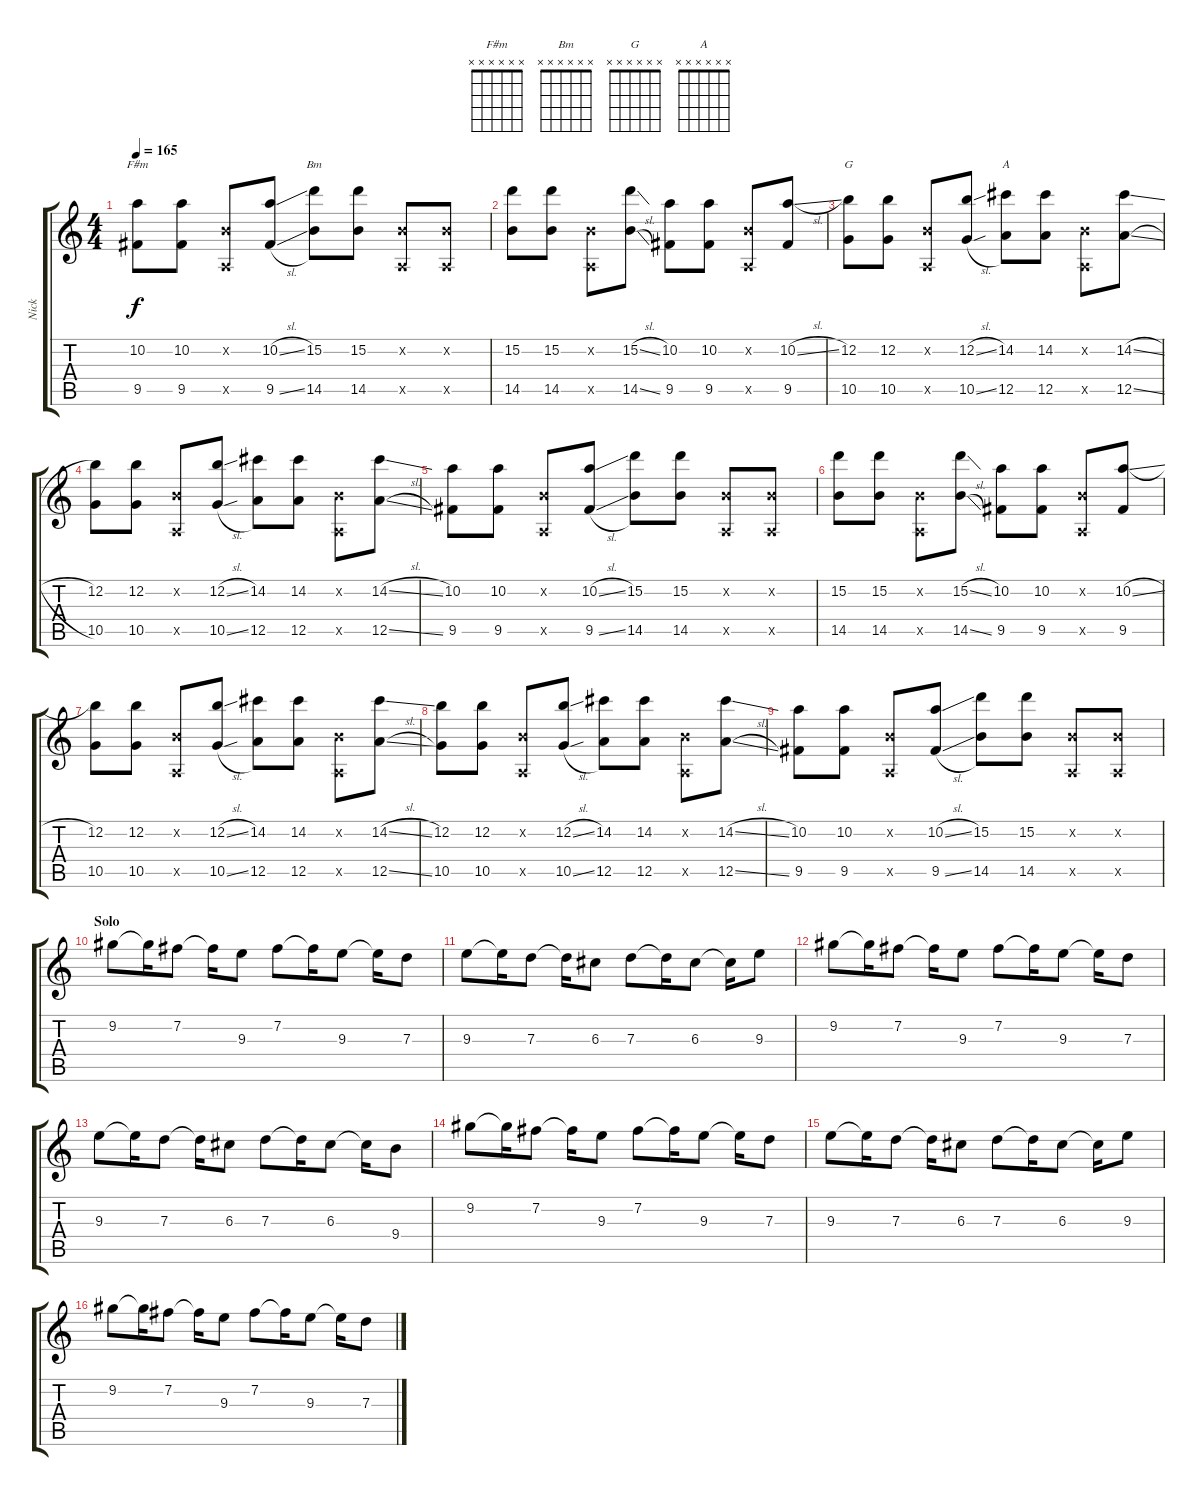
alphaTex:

\track ("Nick" "Nick") {instrument overdrivenguitar}
\staff {score tabs}
\tuning (E4 B3 G3 D3 A2 E2) {hide}
\chord ("F#m" x x x x x x)
\chord ("Bm" x x x x x x)
\chord ("G" x x x x x x)
\chord ("A" x x x x x x)
\ts (4 4)
\tempo 165
\clef g2
\ks c
(10.2 9.5).8{ch "F#m" dy f} (10.2 9.5).8 (0.2{x} 0.5{x}).8 (10.2{sl} 9.5{sl}).8 (15.2 14.5).8{ch "Bm"} (15.2 14.5).8 (0.2{x} 0.5{x}).8 (0.2{x} 0.5{x}).8 |
(15.2 14.5).8 (15.2 14.5).8 (0.2{x} 0.5{x}).8 (15.2{sl} 14.5{sl}).8 (10.2 9.5).8 (10.2 9.5).8 (0.2{x} 0.5{x}).8 (10.2{sl} 9.5).8 |
(12.2 10.5).8{ch "G"} (12.2 10.5).8 (0.2{x} 0.5{x}).8 (12.2{sl} 10.5{sl}).8 (14.2 12.5).8{ch "A"} (14.2 12.5).8 (0.2{x} 0.5{x}).8 (14.2{sl} 12.5{sl}).8 |
(12.2 10.5).8 (12.2 10.5).8 (0.2{x} 0.5{x}).8 (12.2{sl} 10.5{sl}).8 (14.2 12.5).8 (14.2 12.5).8 (0.2{x} 0.5{x}).8 (14.2{sl} 12.5{sl}).8 |
(10.2 9.5).8 (10.2 9.5).8 (0.2{x} 0.5{x}).8 (10.2{sl} 9.5{sl}).8 (15.2 14.5).8 (15.2 14.5).8 (0.2{x} 0.5{x}).8 (0.2{x} 0.5{x}).8 |
(15.2 14.5).8 (15.2 14.5).8 (0.2{x} 0.5{x}).8 (15.2{sl} 14.5{sl}).8 (10.2 9.5).8 (10.2 9.5).8 (0.2{x} 0.5{x}).8 (10.2{sl} 9.5).8 |
(12.2 10.5).8 (12.2 10.5).8 (0.2{x} 0.5{x}).8 (12.2{sl} 10.5{sl}).8 (14.2 12.5).8 (14.2 12.5).8 (0.2{x} 0.5{x}).8 (14.2{sl} 12.5{sl}).8 |
(12.2 10.5).8 (12.2 10.5).8 (0.2{x} 0.5{x}).8 (12.2{sl} 10.5{sl}).8 (14.2 12.5).8 (14.2 12.5).8 (0.2{x} 0.5{x}).8 (14.2{sl} 12.5{sl}).8 |
(10.2 9.5).8 (10.2 9.5).8 (0.2{x} 0.5{x}).8 (10.2{sl} 9.5{sl}).8 (15.2 14.5).8 (15.2 14.5).8 (0.2{x} 0.5{x}).8 (0.2{x} 0.5{x}).8 |
\section ("" "Solo")
9.2.8{instrument distortionguitar} 9.2{t}.16 7.2.8 7.2{t}.16 9.3.8 7.2.8 7.2{t}.16 9.3.8 9.3{t}.16 7.3.8 |
9.3.8 9.3{t}.16 7.3.8 7.3{t}.16 6.3.8 7.3.8 7.3{t}.16 6.3.8 6.3{t}.16 9.3.8 |
9.2.8 9.2{t}.16 7.2.8 7.2{t}.16 9.3.8 7.2.8 7.2{t}.16 9.3.8 9.3{t}.16 7.3.8 |
9.3.8 9.3{t}.16 7.3.8 7.3{t}.16 6.3.8 7.3.8 7.3{t}.16 6.3.8 6.3{t}.16 9.4.8 |
9.2.8 9.2{t}.16 7.2.8 7.2{t}.16 9.3.8 7.2.8 7.2{t}.16 9.3.8 9.3{t}.16 7.3.8 |
9.3.8 9.3{t}.16 7.3.8 7.3{t}.16 6.3.8 7.3.8 7.3{t}.16 6.3.8 6.3{t}.16 9.3.8 |
9.2.8 9.2{t}.16 7.2.8 7.2{t}.16 9.3.8 7.2.8 7.2{t}.16 9.3.8 9.3{t}.16 7.3.8
